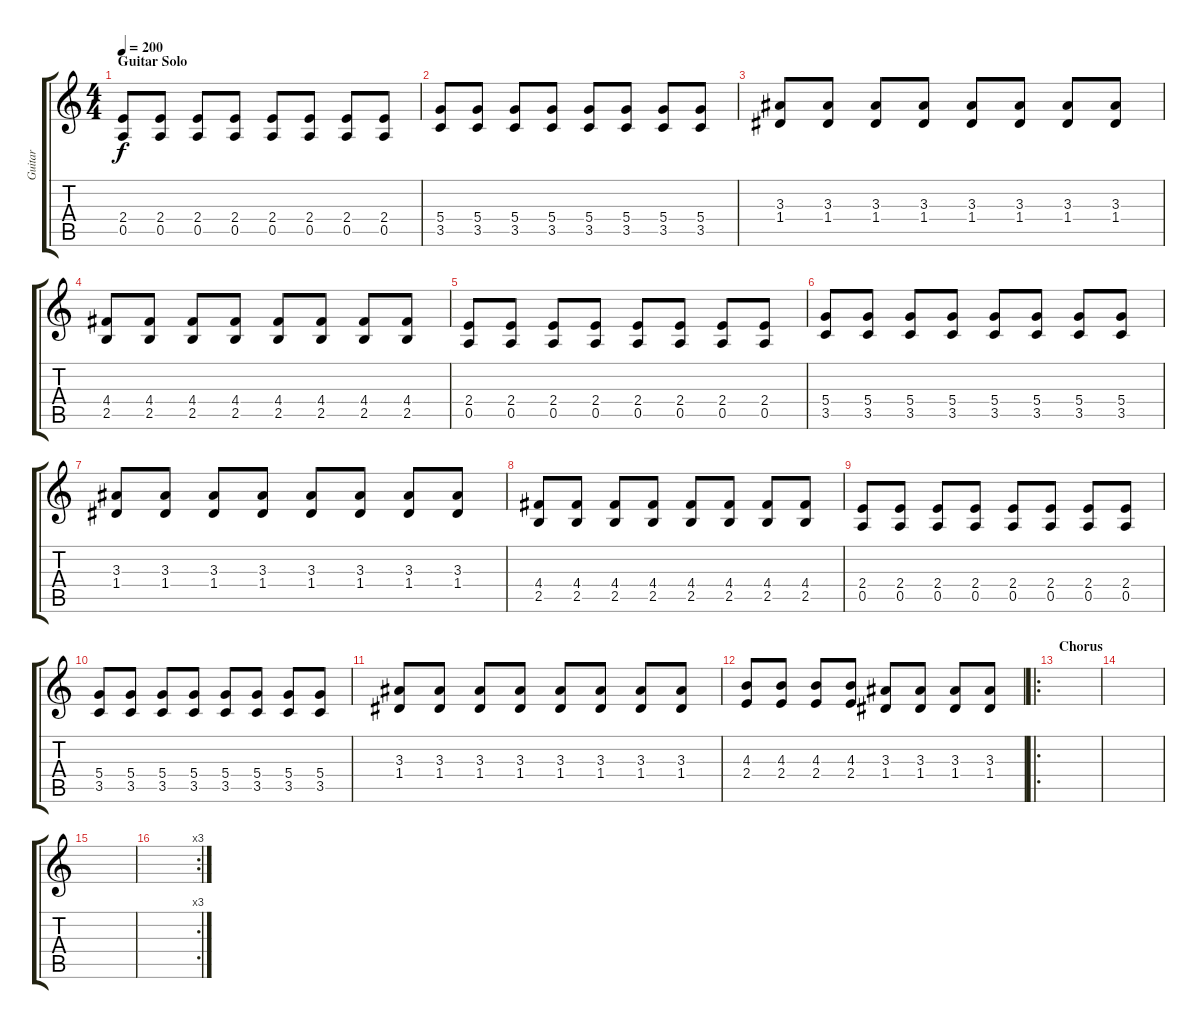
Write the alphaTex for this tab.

\track ("Guitar" "Guitar") {instrument distortionguitar}
\staff {score tabs}
\tuning (E4 B3 G3 D3 A2 D2) {hide}
\ts (4 4)
\section ("" "Guitar Solo")
\tempo 200
\clef g2
\ks c
(2.4 0.5).8{dy f} (2.4 0.5).8 (2.4 0.5).8 (2.4 0.5).8 (2.4 0.5).8 (2.4 0.5).8 (2.4 0.5).8 (2.4 0.5).8 |
(5.4 3.5).8 (5.4 3.5).8 (5.4 3.5).8 (5.4 3.5).8 (5.4 3.5).8 (5.4 3.5).8 (5.4 3.5).8 (5.4 3.5).8 |
(3.3 1.4).8 (3.3 1.4).8 (3.3 1.4).8 (3.3 1.4).8 (3.3 1.4).8 (3.3 1.4).8 (3.3 1.4).8 (3.3 1.4).8 |
(4.4 2.5).8 (4.4 2.5).8 (4.4 2.5).8 (4.4 2.5).8 (4.4 2.5).8 (4.4 2.5).8 (4.4 2.5).8 (4.4 2.5).8 |
(2.4 0.5).8 (2.4 0.5).8 (2.4 0.5).8 (2.4 0.5).8 (2.4 0.5).8 (2.4 0.5).8 (2.4 0.5).8 (2.4 0.5).8 |
(5.4 3.5).8 (5.4 3.5).8 (5.4 3.5).8 (5.4 3.5).8 (5.4 3.5).8 (5.4 3.5).8 (5.4 3.5).8 (5.4 3.5).8 |
(3.3 1.4).8 (3.3 1.4).8 (3.3 1.4).8 (3.3 1.4).8 (3.3 1.4).8 (3.3 1.4).8 (3.3 1.4).8 (3.3 1.4).8 |
(4.4 2.5).8 (4.4 2.5).8 (4.4 2.5).8 (4.4 2.5).8 (4.4 2.5).8 (4.4 2.5).8 (4.4 2.5).8 (4.4 2.5).8 |
(2.4 0.5).8 (2.4 0.5).8 (2.4 0.5).8 (2.4 0.5).8 (2.4 0.5).8 (2.4 0.5).8 (2.4 0.5).8 (2.4 0.5).8 |
(5.4 3.5).8 (5.4 3.5).8 (5.4 3.5).8 (5.4 3.5).8 (5.4 3.5).8 (5.4 3.5).8 (5.4 3.5).8 (5.4 3.5).8 |
(3.3 1.4).8 (3.3 1.4).8 (3.3 1.4).8 (3.3 1.4).8 (3.3 1.4).8 (3.3 1.4).8 (3.3 1.4).8 (3.3 1.4).8 |
(4.3 2.4).8 (4.3 2.4).8 (4.3 2.4).8 (4.3 2.4).8 (3.3 1.4).8 (3.3 1.4).8 (3.3 1.4).8 (3.3 1.4).8 |
\ro
\section ("" "Chorus")
|
|
|
\rc 3
